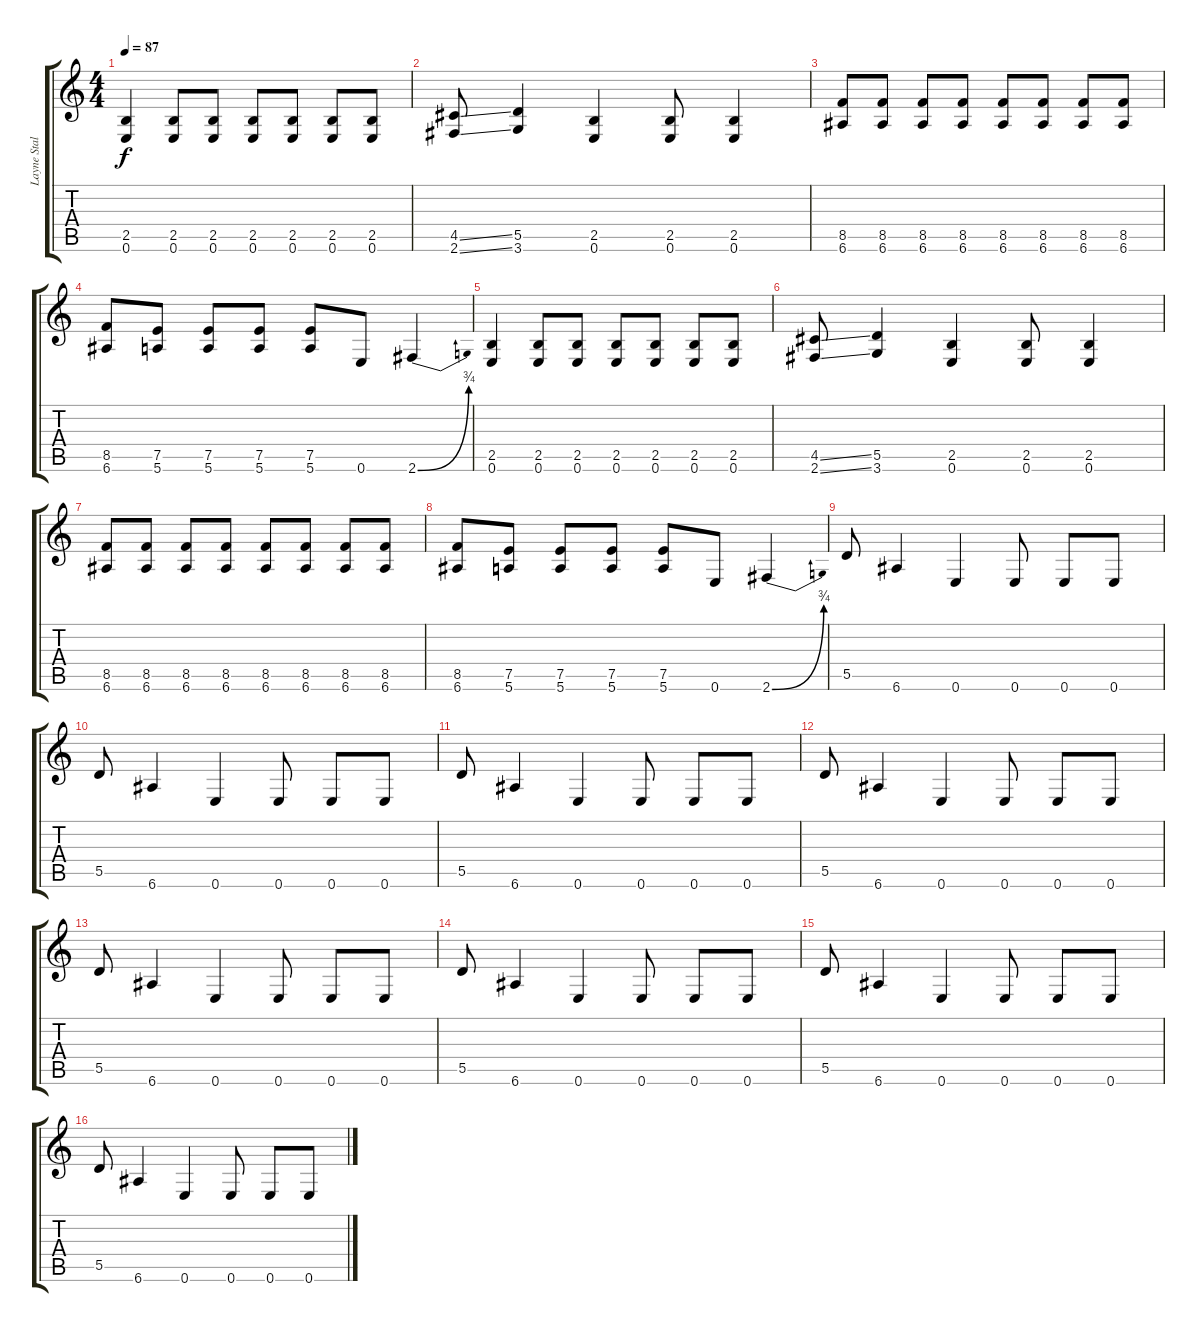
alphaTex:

\track ("Layne Staley" "Layne Stal") {instrument distortionguitar}
\staff {score tabs}
\tuning (E4 B3 G3 D3 A2 E2) {hide}
\ts (4 4)
\tempo 87
\clef g2
\ks c
(2.5 0.6).4{dy f} (2.5 0.6).8 (2.5 0.6).8 (2.5 0.6).8 (2.5 0.6).8 (2.5 0.6).8 (2.5 0.6).8 |
(4.5{ss} 2.6{ss}).8 (5.5 3.6).4 (2.5 0.6).4 (2.5 0.6).8 (2.5 0.6).4 |
(8.5 6.6).8 (8.5 6.6).8 (8.5 6.6).8 (8.5 6.6).8 (8.5 6.6).8 (8.5 6.6).8 (8.5 6.6).8 (8.5 6.6).8 |
(8.5 6.6).8 (7.5 5.6).8 (7.5 5.6).8 (7.5 5.6).8 (7.5 5.6).8 0.6.8 2.6{be (bend 0 0 60 3)}.4 |
(2.5 0.6).4 (2.5 0.6).8 (2.5 0.6).8 (2.5 0.6).8 (2.5 0.6).8 (2.5 0.6).8 (2.5 0.6).8 |
(4.5{ss} 2.6{ss}).8 (5.5 3.6).4 (2.5 0.6).4 (2.5 0.6).8 (2.5 0.6).4 |
(8.5 6.6).8 (8.5 6.6).8 (8.5 6.6).8 (8.5 6.6).8 (8.5 6.6).8 (8.5 6.6).8 (8.5 6.6).8 (8.5 6.6).8 |
(8.5 6.6).8 (7.5 5.6).8 (7.5 5.6).8 (7.5 5.6).8 (7.5 5.6).8 0.6.8 2.6{be (bend 0 0 60 3)}.4 |
5.5.8 6.6.4 0.6.4 0.6.8 0.6.8 0.6.8 |
5.5.8 6.6.4 0.6.4 0.6.8 0.6.8 0.6.8 |
5.5.8 6.6.4 0.6.4 0.6.8 0.6.8 0.6.8 |
5.5.8 6.6.4 0.6.4 0.6.8 0.6.8 0.6.8 |
5.5.8 6.6.4 0.6.4 0.6.8 0.6.8 0.6.8 |
5.5.8 6.6.4 0.6.4 0.6.8 0.6.8 0.6.8 |
5.5.8 6.6.4 0.6.4 0.6.8 0.6.8 0.6.8 |
5.5.8 6.6.4 0.6.4 0.6.8 0.6.8 0.6.8
